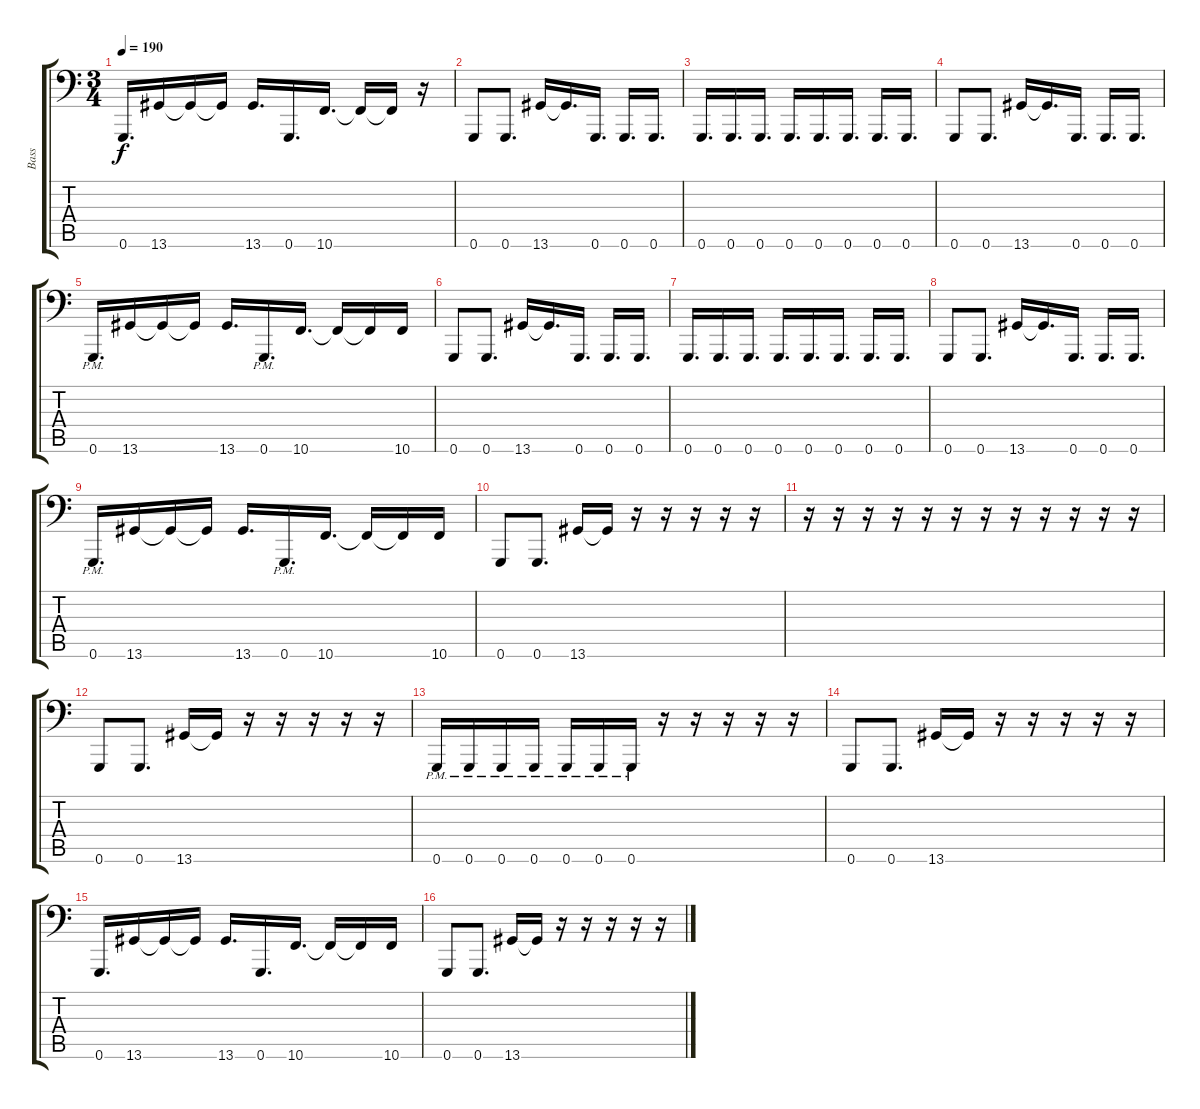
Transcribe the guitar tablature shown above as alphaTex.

\track ("Bass" "Bass") {instrument electricbassfinger}
\staff {score tabs}
\tuning (A2 E2 C2 G1 D1 G0) {hide}
\ts (3 4)
\tempo 190
\clef f4
\ks c
0.6.16{d dy f} 13.6.16 13.6{t}.16 13.6{t}.16 13.6.16{d} 0.6.16{d} 10.6.16{d} 10.6{t}.16 10.6{t}.16 r.16 |
0.6.8 0.6.8{d} 13.6.16 13.6{t}.16{d} 0.6.16{d} 0.6.16{d} 0.6.16{d} |
0.6.16{d} 0.6.16{d} 0.6.16{d} 0.6.16{d} 0.6.16{d} 0.6.16{d} 0.6.16{d} 0.6.16{d} |
0.6.8 0.6.8{d} 13.6.16 13.6{t}.16{d} 0.6.16{d} 0.6.16{d} 0.6.16{d} |
0.6{pm}.16{d} 13.6.16 13.6{t}.16 13.6{t}.16 13.6.16{d} 0.6{pm}.16{d} 10.6.16{d} 10.6{t}.16 10.6{t}.16 10.6.16 |
0.6.8 0.6.8{d} 13.6.16 13.6{t}.16{d} 0.6.16{d} 0.6.16{d} 0.6.16{d} |
0.6.16{d} 0.6.16{d} 0.6.16{d} 0.6.16{d} 0.6.16{d} 0.6.16{d} 0.6.16{d} 0.6.16{d} |
0.6.8 0.6.8{d} 13.6.16 13.6{t}.16{d} 0.6.16{d} 0.6.16{d} 0.6.16{d} |
0.6{pm}.16{d} 13.6.16 13.6{t}.16 13.6{t}.16 13.6.16{d} 0.6{pm}.16{d} 10.6.16{d} 10.6{t}.16 10.6{t}.16 10.6.16 |
0.6.8 0.6.8{d} 13.6.16 13.6{t}.16 r.16 r.16 r.16 r.16 r.16 |
r.16 r.16 r.16 r.16 r.16 r.16 r.16 r.16 r.16 r.16 r.16 r.16 |
0.6.8 0.6.8{d} 13.6.16 13.6{t}.16 r.16 r.16 r.16 r.16 r.16 |
0.6{pm}.16 0.6{pm}.16 0.6{pm}.16 0.6{pm}.16 0.6{pm}.16 0.6{pm}.16 0.6{pm}.16 r.16 r.16 r.16 r.16 r.16 |
0.6.8 0.6.8{d} 13.6.16 13.6{t}.16 r.16 r.16 r.16 r.16 r.16 |
0.6.16{d} 13.6.16 13.6{t}.16 13.6{t}.16 13.6.16{d} 0.6.16{d} 10.6.16{d} 10.6{t}.16 10.6{t}.16 10.6.16 |
0.6.8 0.6.8{d} 13.6.16 13.6{t}.16 r.16 r.16 r.16 r.16 r.16
